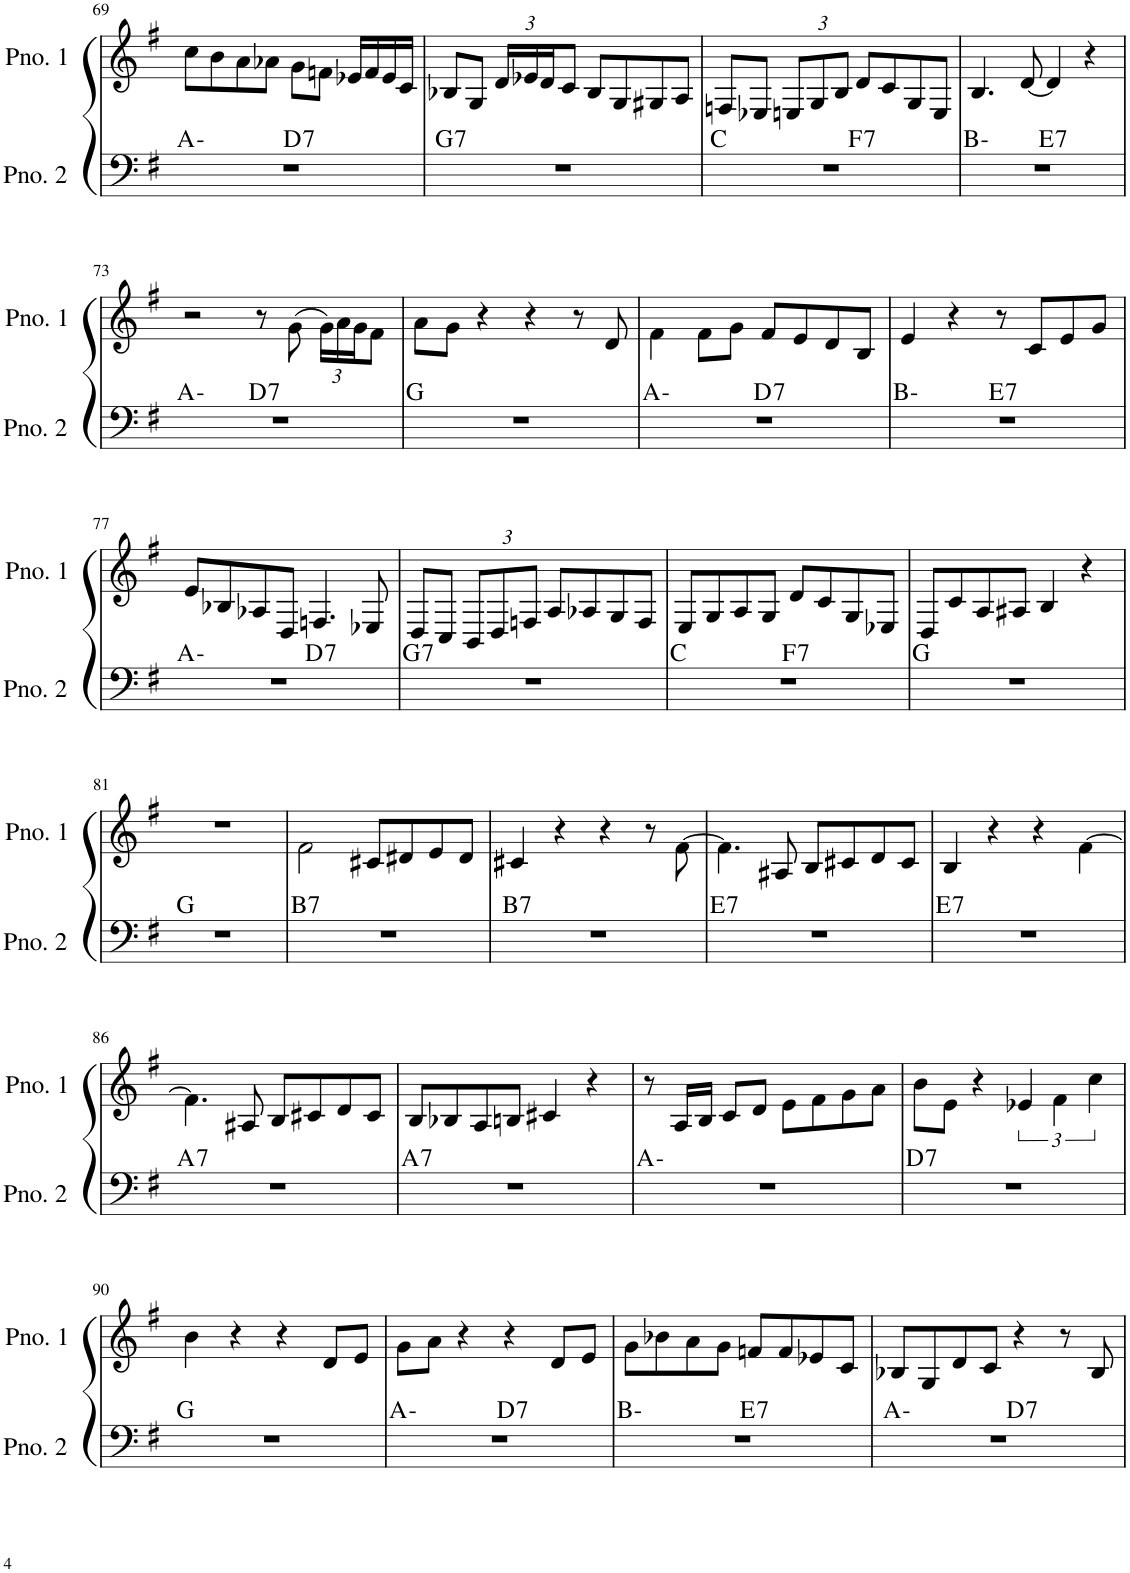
**kern	**harte	**kern
*part2	*part2	*part1
*staff2	*	*staff1
*I"ピアノ 2	*	*I"ピアノ 1
!!LO:PB:g=z
*clefF4	*	*clefG2
*k[f#]	*	*k[f#]
*M4/4	*	*M4/4
=69	=69	=69
*^	*	*
1r	2ryy	A:min	8cc\L
.	.	.	8b\
.	.	.	8a\
.	.	.	8a-X\J
!	!	!LO:H:kt=7	!
.	2ryy	D:7	8g\L
.	.	.	8fn\J
.	.	.	16e-X/LL
.	.	.	16f/
.	.	.	16e-/
.	.	.	16c/JJ
=70	=70	=70	=70
!	!	!LO:H:kt=7	!
*v	*v	*	*
1r	G:7	8B-X/L
.	.	8G/J
*	*	*Xbrackettup
.	.	24d/LL
.	.	24e-X/
.	.	24d/J
.	.	8c/J
.	.	8B-/L
.	.	8G/
.	.	8G#X/
.	.	8A/J
=71	=71	=71
*^	*	*
1r	2ryy	C:maj	8Fn/L
.	.	.	8E-X/J
.	.	.	12En/L
.	.	.	12G/
.	.	.	12B/J
!	!	!LO:H:kt=7	!
.	2ryy	F:7	8d/L
.	.	.	8c/
.	.	.	8G/
.	.	.	8E/J
=72	=72	=72	=72
1r	2ryy	B:min	4.B/
.	.	.	[8d/
!	!	!LO:H:kt=7	!
.	2ryy	E:7	4d/]
.	.	.	4r
!!LO:LB:g=z
=73	=73	=73	=73
1r	2ryy	A:min	2r
!	!	!LO:H:kt=7	!
.	2ryy	D:7	8r
.	.	.	(8g\
.	.	.	24g\LL)
.	.	.	24a\
.	.	.	24g\J
.	.	.	8f#\J
*v	*v	*	*
=74	=74	=74
1r	G:maj	8a\L
.	.	8g\J
.	.	4r
.	.	4r
.	.	8r
.	.	8d/
=75	=75	=75
*^	*	*
1r	2ryy	A:min	4f#\
.	.	.	8f#\L
.	.	.	8g\J
!	!	!LO:H:kt=7	!
.	2ryy	D:7	8f#/L
.	.	.	8e/
.	.	.	8d/
.	.	.	8B/J
=76	=76	=76	=76
1r	2ryy	B:min	4e/
.	.	.	4r
!	!	!LO:H:kt=7	!
.	2ryy	E:7	8r
.	.	.	8c/L
.	.	.	8e/
.	.	.	8g/J
!!LO:LB:g=z
=77	=77	=77	=77
1r	2ryy	A:min	8e/L
.	.	.	8B-X/
.	.	.	8A-X/
.	.	.	8D/J
!	!	!LO:H:kt=7	!
.	2ryy	D:7	4.Fn/
.	.	.	8E-X/
=78	=78	=78	=78
!	!	!LO:H:kt=7	!
*v	*v	*	*
1r	G:7	8D/L
.	.	8C/J
.	.	12BB/L
.	.	12D/
.	.	12Fn/J
.	.	8A/L
.	.	8A-X/
.	.	8G/
.	.	8F/J
=79	=79	=79
*^	*	*
1r	2ryy	C:maj	8E/L
.	.	.	8G/
.	.	.	8A/
.	.	.	8G/J
!	!	!LO:H:kt=7	!
.	2ryy	F:7	8d/L
.	.	.	8c/
.	.	.	8G/
.	.	.	8E-X/J
*v	*v	*	*
=80	=80	=80
1r	G:maj	8D/L
.	.	8c/
.	.	8A/
.	.	8A#X/J
.	.	4B/
.	.	4r
!!LO:LB:g=z
=81	=81	=81
1r	G:maj	1r
=82	=82	=82
!	!LO:H:kt=7	!
1r	B:7	2f#\
.	.	8c#X/L
.	.	8d#X/
.	.	8e/
.	.	8d#/J
=83	=83	=83
!	!LO:H:kt=7	!
1r	B:7	4c#X/
.	.	4r
.	.	4r
.	.	8r
.	.	[8f#\
=84	=84	=84
!	!LO:H:kt=7	!
1r	E:7	4.f#\]
.	.	8A#X/
.	.	8B/L
.	.	8c#X/
.	.	8d/
.	.	8c#/J
=85	=85	=85
!	!LO:H:kt=7	!
1r	E:7	4B/
.	.	4r
.	.	4r
.	.	[4f#\
!!LO:LB:g=z
=86	=86	=86
!	!LO:H:kt=7	!
1r	A:7	4.f#\]
.	.	8A#X/
.	.	8B/L
.	.	8c#X/
.	.	8d/
.	.	8c#/J
=87	=87	=87
!	!LO:H:kt=7	!
1r	A:7	8B/L
.	.	8B-X/
.	.	8A/
.	.	8Bn/J
.	.	4c#X/
.	.	4r
=88	=88	=88
1r	A:min	8r
.	.	16A/LL
.	.	16B/JJ
.	.	8c/L
.	.	8d/J
.	.	8e\L
.	.	8f#\
.	.	8g\
.	.	8a\J
=89	=89	=89
!	!LO:H:kt=7	!
1r	D:7	8b\L
.	.	8e\J
.	.	4r
*	*	*brackettup
.	.	6e-X/
.	.	6f#\
.	.	6cc\
!!LO:LB:g=z
=90	=90	=90
1r	G:maj	4b\
.	.	4r
.	.	4r
.	.	8d/L
.	.	8e/J
=91	=91	=91
*^	*	*
1r	2ryy	A:min	8g\L
.	.	.	8a\J
.	.	.	4r
!	!	!LO:H:kt=7	!
.	2ryy	D:7	4r
.	.	.	8d/L
.	.	.	8e/J
=92	=92	=92	=92
1r	2ryy	B:min	8g\L
.	.	.	8b-X\
.	.	.	8a\
.	.	.	8g\J
!	!	!LO:H:kt=7	!
.	2ryy	E:7	8fn/L
.	.	.	8f/
.	.	.	8e-X/
.	.	.	8c/J
=93	=93	=93	=93
1r	2ryy	A:min	8B-X/L
.	.	.	8G/
.	.	.	8d/
.	.	.	8c/J
!	!	!LO:H:kt=7	!
.	2ryy	D:7	4r
.	.	.	8r
.	.	.	8B-/
*v	*v	*	*
=	=	=
*-	*-	*-
